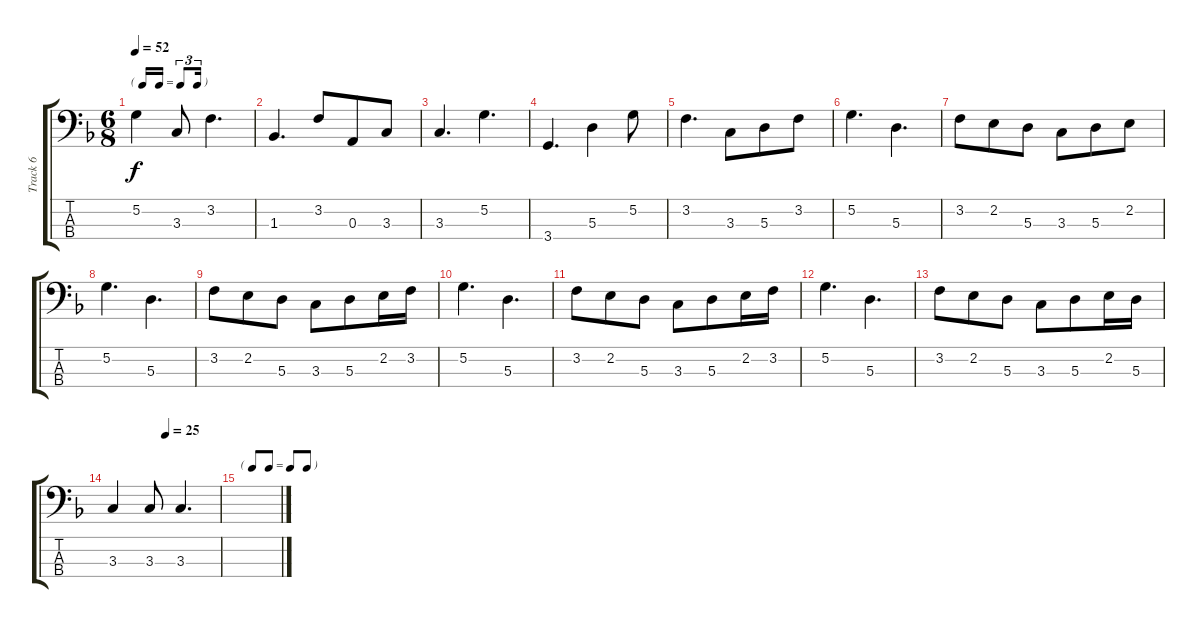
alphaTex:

\track ("Track 6" "Track 6") {instrument electricbassfinger}
\staff {score tabs}
\tuning (G2 D2 A1 E1) {hide}
\ts (6 8)
\tf triplet16th
\tempo 52
\clef f4
\ks f
5.2.4{dy f} 3.3.8 3.2.4{d} |
1.3.4{d} 3.2.8 0.3.8 3.3.8 |
3.3.4{d} 5.2.4{d} |
3.4.4{d} 5.3.4 5.2.8 |
3.2.4{d} 3.3.8 5.3.8 3.2.8 |
5.2.4{d} 5.3.4{d} |
3.2.8 2.2.8 5.3.8 3.3.8 5.3.8 2.2.8 |
5.2.4{d} 5.3.4{d} |
3.2.8 2.2.8 5.3.8 3.3.8 5.3.8 2.2.16 3.2.16 |
5.2.4{d} 5.3.4{d} |
3.2.8 2.2.8 5.3.8 3.3.8 5.3.8 2.2.16 3.2.16 |
5.2.4{d} 5.3.4{d} |
3.2.8 2.2.8 5.3.8 3.3.8 5.3.8 2.2.16 5.3.16 |
\tempo (25 0.5)
3.3.4 3.3.8 3.3.4{d} |
\tf none
